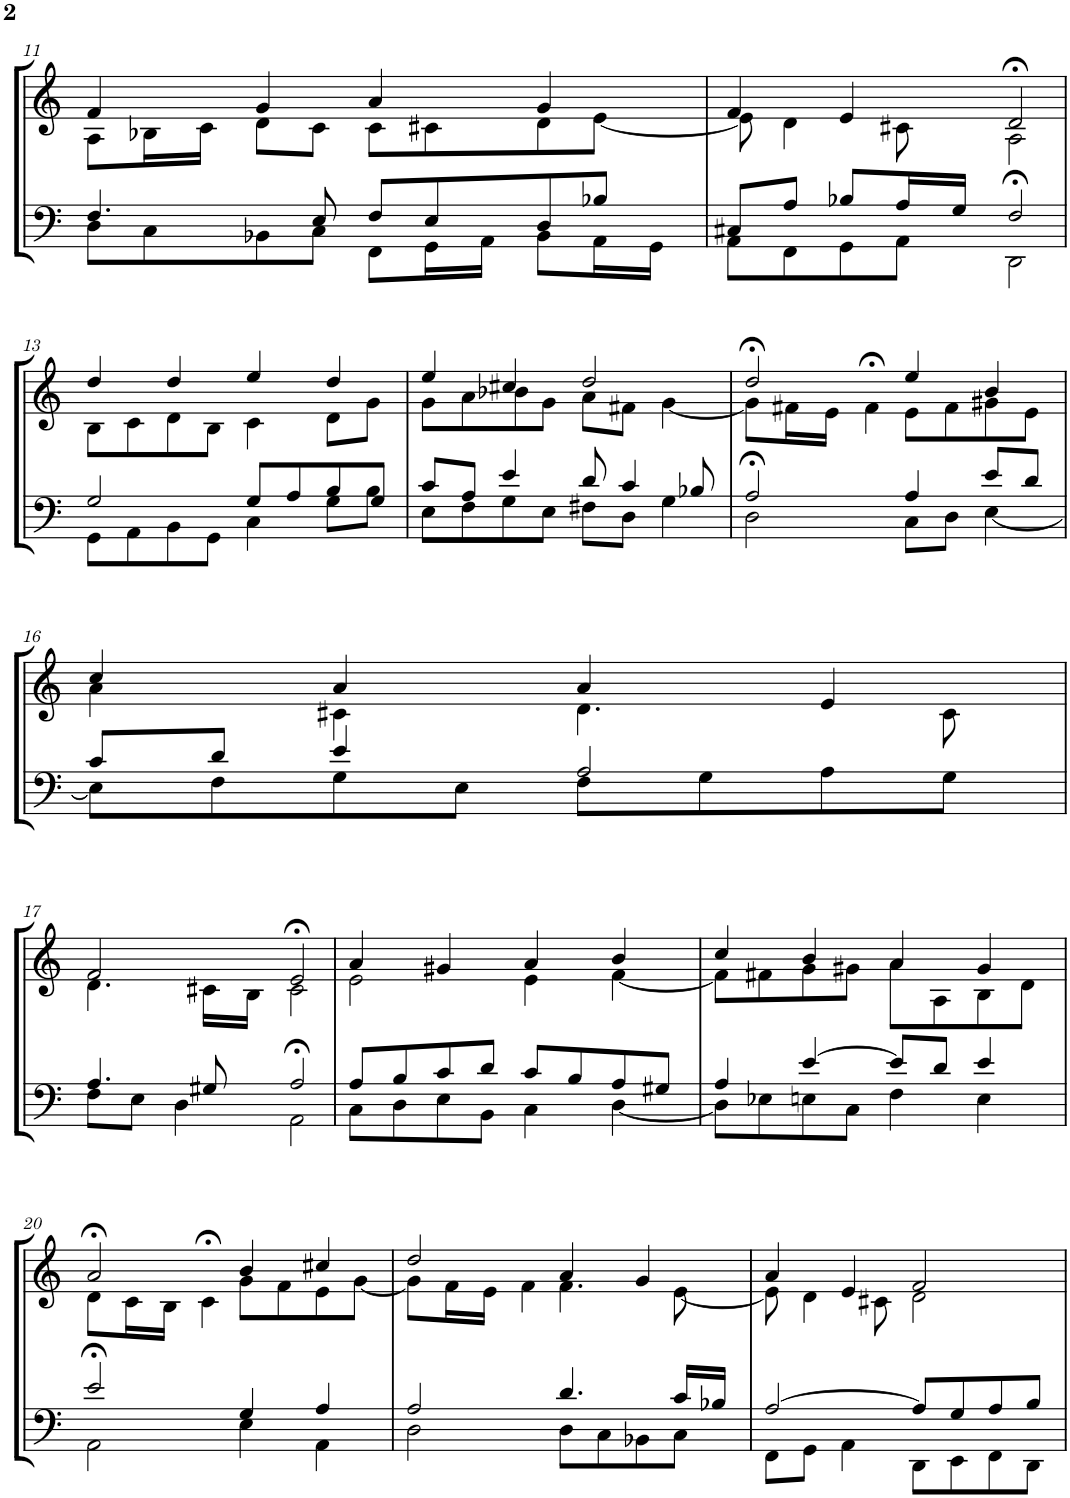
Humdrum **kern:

**kern	**kern
*part2	*part1
*staff2	*staff1
*I"Tenor/Baß	*I"Sopran/Alt
!!LO:PB:g=z
*clefF4	*clefG2
*k[]	*k[]
*M4/4	*M4/4
=11	=11
*^	*^
4.F/	8D\L	4f/	8A\L
.	8C\	.	16B-X\L
.	.	.	16c\JJ
.	8BB-X\	4g/	8d\L
8E/	8C\J	.	8c\J
8F/L	8FF\L	4a/	8c\L
8E/	16GG\L	.	8c#X\
.	16AA\JJ	.	.
8D/	8BB-\L	4g/	8d\
8B-X/J	16AA\L	.	[8e\J
.	16GG\JJ	.	.
=12	=12	=12	=12
8C#X/L	8AA\L	4f/	8e\]
8A/J	8FF\	.	4d\
8B-X/L	8GG\	4e/	.
16A/L	8AA\J	.	8c#X\
16G/JJ	.	.	.
2F/	2DD>\	2d>/	2A\
!!LO:LB:g=z	!!
=13	=13	=13	=13
2G/	8GG\L	4dd/	8B\L
.	8AA\	.	8c\
.	8BB\	4dd/	8d\
.	8GG\J	.	8B\J
8G/L	4C\	4ee/	4c\
8A/	.	.	.
8B/	8G\L	4dd/	8d\L
8G/J	8B\J	.	8g\J
=14	=14	=14	=14
8c/L	8E\L	4ee/	8g\L
8A/J	8F\	.	8a\
4e/	8G\	4cc#X/	8b-X\
.	8E\J	.	8g\J
8d/	8F#X\L	2dd/	8a\L
4c/	8D\J	.	8f#X\J
.	4G\	.	[4g\
8B-X/	.	.	.
=15	=15	=15	=15
2A/	2D>\	2dd>/	8g\L]
.	.	.	16f#X\L
.	.	.	16e\JJ
.	.	.	4f#>\
4A/	8C\L	4ee/	8e\L
.	8D\J	.	8f#\
8e/L	[4E\	4b/	8g#X\
8d/J	.	.	8e\J
!!LO:LB:g=z	!!
=16	=16	=16	=16
8c/L	8E\L]	4cc/	4a\
8d/J	8F\	.	.
4e/	8G\	4a/	4c#X\
.	8E\J	.	.
2A/	8F\L	4a/	4.d\
.	8G\	.	.
.	8A\	4e/	.
.	8G\J	.	8c#\
!!LO:LB:g=z	!!
=17	=17	=17	=17
4.A/	8F\L	2f/	4.d\
.	8E\J	.	.
.	4D\	.	.
8G#X/	.	.	16c#X\LL
.	.	.	16B\JJ
2A/	2AA>\	2e>/	2c#\
=18	=18	=18	=18
8A/L	8C\L	4a/	2e\
8B/	8D\	.	.
8c/	8E\	4g#X/	.
8d/J	8BB\J	.	.
8c/L	4C\	4a/	4e\
8B/	.	.	.
8A/	[4D\	4b/	[4f\
8G#X/J	.	.	.
=19	=19	=19	=19
4A/	8D\L]	4cc/	8f\L]
.	8E-X\	.	8f#X\
[4e/	8En\	4b/	8g\
.	8C\J	.	8g#X\J
8e/L]	4F\	4a/	8a\L
8d/J	.	.	8A\
4e/	4E\	4g#/	8B\
.	.	.	8d\J
!!LO:LB:g=z	!!
=20	=20	=20	=20
2e/	2AA>\	2a>/	8d\L
.	.	.	16c\L
.	.	.	16B\JJ
.	.	.	4c>\
4G/	4E\	4b/	8g\L
.	.	.	8f\
4A/	4AA\	4cc#X/	8e\
.	.	.	[8g\J
=21	=21	=21	=21
2A/	2D\	2dd/	8g\L]
.	.	.	16f\L
.	.	.	16e\JJ
.	.	.	4f\
4.d/	8D\L	4a/	4.f\
.	8C\	.	.
.	8BB-X\	4g/	.
16c/LL	8C\J	.	[8e\
16B-X/JJ	.	.	.
=22	=22	=22	=22
[2A/	8FF\L	4a/	8e\]
.	8GG\J	.	4d\
.	4AA\	4e/	.
.	.	.	8c#X\
8A/L]	8DD\L	2f/	2d\
8G/	8EE\	.	.
8A/	8FF\	.	.
8B/J	8DD\J	.	.
*v	*v	*	*
*	*v	*v
=	=
*-	*-
